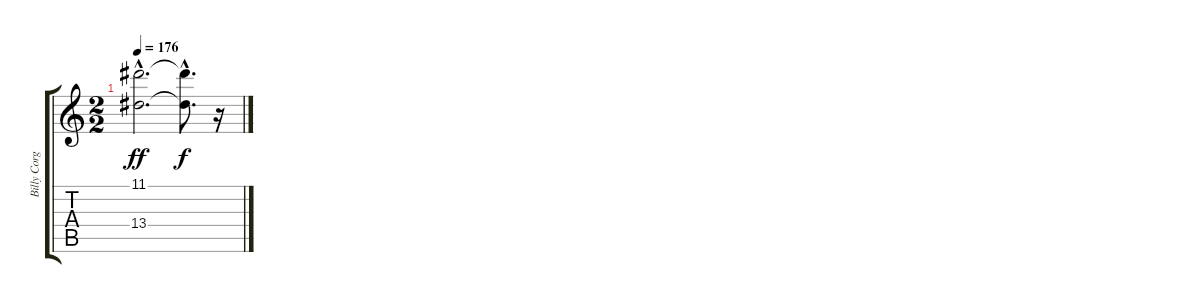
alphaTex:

\track ("Billy Corgan" "Billy Corg") {instrument acousticguitarsteel}
\staff {score tabs}
\tuning (E4 B3 G3 D3 A2 E2) {hide}
\ts (2 2)
\tempo 176
\clef g2
\ks c
(11.1{hac} 13.4{hac}).2{d dy ff} (11.1{hac t} 13.4{hac t}).8{d dy f} r.16
